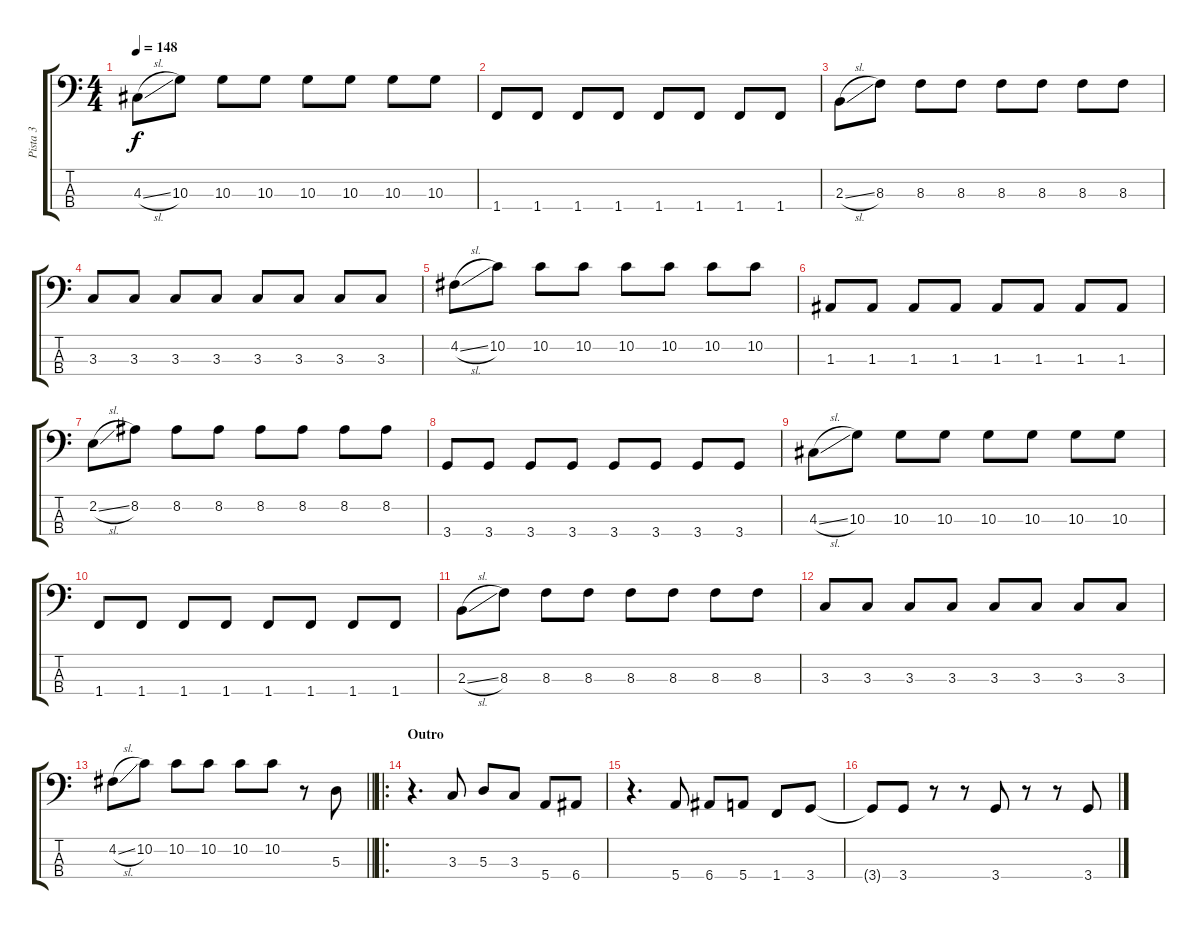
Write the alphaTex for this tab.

\track ("Pista 3" "Pista 3") {instrument electricbasspick}
\staff {score tabs}
\tuning (G2 D2 A1 E1) {hide}
\ts (4 4)
\tempo 148
\clef f4
\ks c
4.3{sl}.8{dy f} 10.3.8 10.3.8 10.3.8 10.3.8 10.3.8 10.3.8 10.3.8 |
1.4.8 1.4.8 1.4.8 1.4.8 1.4.8 1.4.8 1.4.8 1.4.8 |
2.3{sl}.8 8.3.8 8.3.8 8.3.8 8.3.8 8.3.8 8.3.8 8.3.8 |
3.3.8 3.3.8 3.3.8 3.3.8 3.3.8 3.3.8 3.3.8 3.3.8 |
4.2{sl}.8 10.2.8 10.2.8 10.2.8 10.2.8 10.2.8 10.2.8 10.2.8 |
1.3.8 1.3.8 1.3.8 1.3.8 1.3.8 1.3.8 1.3.8 1.3.8 |
2.2{sl}.8 8.2.8 8.2.8 8.2.8 8.2.8 8.2.8 8.2.8 8.2.8 |
3.4.8 3.4.8 3.4.8 3.4.8 3.4.8 3.4.8 3.4.8 3.4.8 |
4.3{sl}.8 10.3.8 10.3.8 10.3.8 10.3.8 10.3.8 10.3.8 10.3.8 |
1.4.8 1.4.8 1.4.8 1.4.8 1.4.8 1.4.8 1.4.8 1.4.8 |
2.3{sl}.8 8.3.8 8.3.8 8.3.8 8.3.8 8.3.8 8.3.8 8.3.8 |
3.3.8 3.3.8 3.3.8 3.3.8 3.3.8 3.3.8 3.3.8 3.3.8 |
\barLineRight lightlight
4.2{sl}.8 10.2.8 10.2.8 10.2.8 10.2.8 10.2.8 r.8 5.3.8 |
\ro
\section ("" "Outro")
r.4{d} 3.3.8 5.3.8 3.3.8 5.4.8 6.4.8 |
r.4{d} 5.4.8 6.4.8 5.4.8 1.4.8 3.4.8 |
3.4{t}.8 3.4.8 r.8 r.8 3.4.8 r.8 r.8 3.4.8
